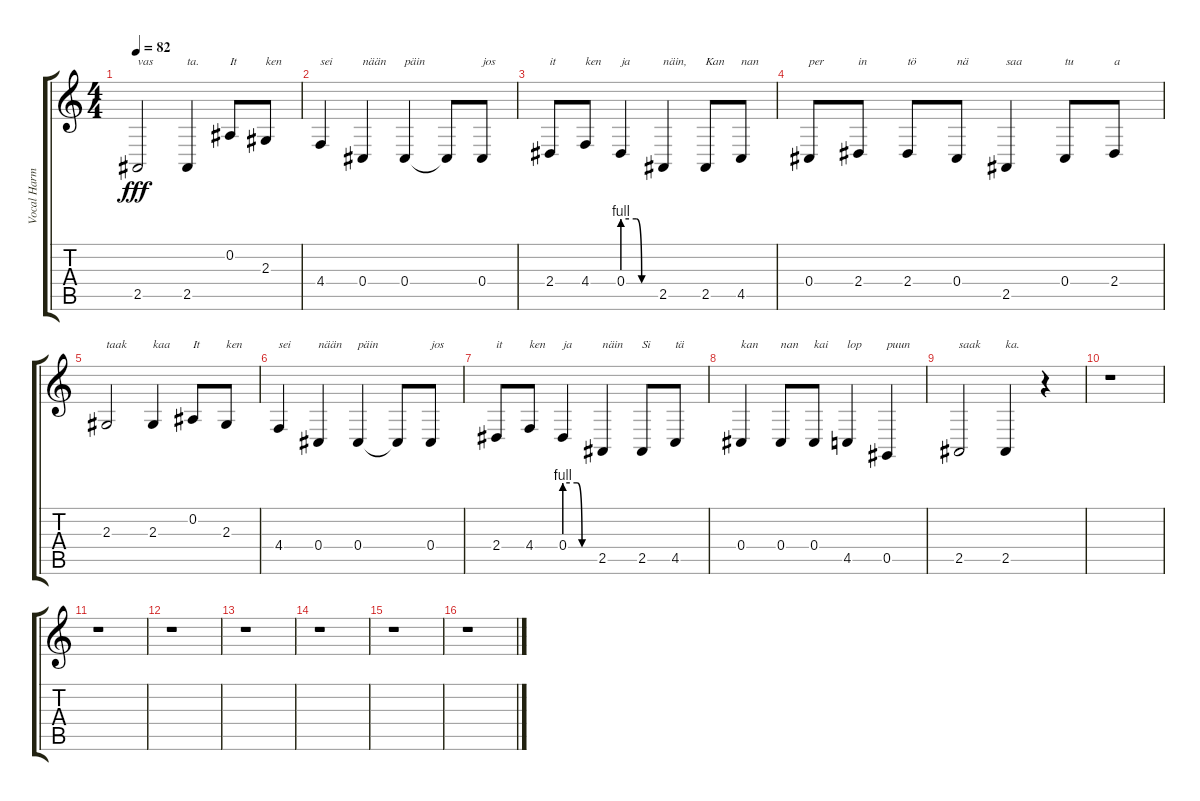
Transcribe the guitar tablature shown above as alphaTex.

\track ("Vocal Harmony" "Vocal Harm") {instrument englishhorn}
\staff {score tabs}
\tuning (Eb4 Bb3 Gb3 Db3 Ab2 Db2) {hide}
\ts (4 4)
\tempo 82
\clef g2
\ks c
2.5.2{txt "vas" dy fff} 2.5.4{txt "ta."} 0.2.8{txt "It"} 2.3.8{txt "ken"} |
4.4.4{txt "sei"} 0.4.4{txt "nään"} 0.4.4{txt "päin"} 0.4{t}.8 0.4.8{txt "jos"} |
2.4.8{txt "it"} 4.4.8{txt "ken"} 0.4{be (custom 0 4 25 4 35 0 60 0)}.4{txt "ja"} 2.5.4{txt "näin,"} 2.5.8{txt "Kan"} 4.5.8{txt "nan"} |
0.4.8{txt "per"} 2.4.8{txt "in"} 2.4.8{txt "tö"} 0.4.8{txt "nä"} 2.5.4{txt "saa"} 0.4.8{txt "tu"} 2.4.8{txt "a"} |
2.3.2{txt "taak"} 2.3.4{txt "kaa"} 0.2.8{txt "It"} 2.3.8{txt "ken"} |
4.4.4{txt "sei"} 0.4.4{txt "nään"} 0.4.4{txt "päin"} 0.4{t}.8 0.4.8{txt "jos"} |
2.4.8{txt "it"} 4.4.8{txt "ken"} 0.4{be (custom 0 4 25 4 35 0 60 0)}.4{txt "ja"} 2.5.4{txt "näin"} 2.5.8{txt "Si"} 4.5.8{txt "tä"} |
0.4.4{txt "kan"} 0.4.8{txt "nan"} 0.4.8{txt "kai"} 4.5.4{txt "lop"} 0.5.4{txt "puun"} |
2.5.2{txt "saak"} 2.5.4{txt "ka."} r.4 |
r.1 |
r.1 |
r.1 |
r.1 |
r.1 |
r.1 |
r.1
